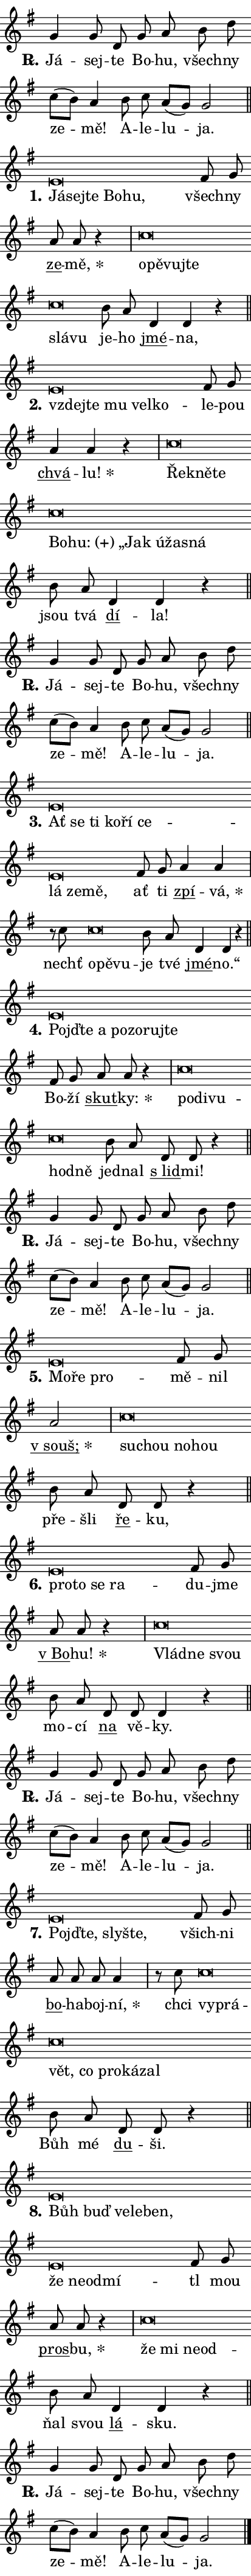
\version "2.22.1"
\header { tagline = "" }
\paper {
  indent = 0\cm
  top-margin = 0\cm
  right-margin = 0\cm
  bottom-margin = 0\cm
  left-margin = 0\cm
  paper-width = 7\cm
  page-breaking = #ly:one-page-breaking
  system-system-spacing.basic-distance = #11
  score-system-spacing.basic-distance = #11
  ragged-last = ##f
}


%% Author: Thomas Morley
%% https://lists.gnu.org/archive/html/lilypond-user/2020-05/msg00002.html
#(define (line-position grob)
"Returns position of @var[grob} in current system:
   @code{'start}, if at first time-step
   @code{'end}, if at last time-step
   @code{'middle} otherwise
"
  (let* ((col (ly:item-get-column grob))
         (ln (ly:grob-object col 'left-neighbor))
         (rn (ly:grob-object col 'right-neighbor))
         (col-to-check-left (if (ly:grob? ln) ln col))
         (col-to-check-right (if (ly:grob? rn) rn col))
         (break-dir-left
           (and
             (ly:grob-property col-to-check-left 'non-musical #f)
             (ly:item-break-dir col-to-check-left)))
         (break-dir-right
           (and
             (ly:grob-property col-to-check-right 'non-musical #f)
             (ly:item-break-dir col-to-check-right))))
        (cond ((eqv? 1 break-dir-left) 'start)
              ((eqv? -1 break-dir-right) 'end)
              (else 'middle))))

#(define (tranparent-at-line-position vctor)
  (lambda (grob)
  "Relying on @code{line-position} select the relevant enry from @var{vctor}.
Used to determine transparency,"
    (case (line-position grob)
      ((end) (not (vector-ref vctor 0)))
      ((middle) (not (vector-ref vctor 1)))
      ((start) (not (vector-ref vctor 2))))))

noteHeadBreakVisibility =
#(define-music-function (break-visibility)(vector?)
"Makes @code{NoteHead}s transparent relying on @var{break-visibility}"
#{
  \override NoteHead.transparent =
    #(tranparent-at-line-position break-visibility)
#})

#(define delete-ledgers-for-transparent-note-heads
  (lambda (grob)
    "Reads whether a @code{NoteHead} is transparent.
If so this @code{NoteHead} is removed from @code{'note-heads} from
@var{grob}, which is supposed to be @code{LedgerLineSpanner}.
As a result ledgers are not printed for this @code{NoteHead}"
    (let* ((nhds-array (ly:grob-object grob 'note-heads))
           (nhds-list
             (if (ly:grob-array? nhds-array)
                 (ly:grob-array->list nhds-array)
                 '()))
           ;; Relies on the transparent-property being done before
           ;; Staff.LedgerLineSpanner.after-line-breaking is executed.
           ;; This is fragile ...
           (to-keep
             (remove
               (lambda (nhd)
                 (ly:grob-property nhd 'transparent #f))
               nhds-list)))
      ;; TODO find a better method to iterate over grob-arrays, similiar
      ;; to filter/remove etc for lists
      ;; For now rebuilt from scratch
      (set! (ly:grob-object grob 'note-heads)  '())
      (for-each
        (lambda (nhd)
          (ly:pointer-group-interface::add-grob grob 'note-heads nhd))
        to-keep))))

hideNotes = {
  \noteHeadBreakVisibility #begin-of-line-visible
}
unHideNotes = {
  \noteHeadBreakVisibility #all-visible
}

% work-around for resetting accidentals
% https://lilypond.org/doc/v2.23/Documentation/notation/displaying-rhythms#unmetered-music
cadenzaMeasure = {
  \cadenzaOff
  \partial 1024 s1024
  \cadenzaOn
}

#(define-markup-command (accent layout props text) (markup?)
  "Underline accented syllable"
  (interpret-markup layout props
    #{\markup \override #'(offset . 4.3) \underline { #text }#}))

responsum = \markup \concat {
  "R" \hspace #-1.05 \path #0.1 #'((moveto 0 0.07) (lineto 0.9 0.8)) \hspace #0.05 "."
}

\layout {
    \context {
        \Staff
        \remove "Time_signature_engraver"
        \override LedgerLineSpanner.after-line-breaking = #delete-ledgers-for-transparent-note-heads
    }
    \context {
        \Voice {
            \override NoteHead.output-attributes = #'((class . "notehead"))
            \override Hairpin.height = #0.55
        }
    }
    \context {
        \Lyrics {
            \override StanzaNumber.output-attributes = #'((class . "stanzanumber"))
            \override LyricSpace.minimum-distance = #0.9
            \override LyricText.font-name = #"TeX Gyre Schola"
            \override LyricText.font-size = 1
            \override StanzaNumber.font-name = #"TeX Gyre Schola Bold"
            \override StanzaNumber.font-size = 1
        }
    }
}

% magnetic-lyrics.ily
%
%   written by
%     Jean Abou Samra <jean@abou-samra.fr>
%     Werner Lemberg <wl@gnu.org>
%
%   adapted by
%     Jiri Hon <jiri.hon@gmail.com>
%
% Version 2022-Apr-15

% https://www.mail-archive.com/lilypond-user@gnu.org/msg149350.html

#(define (Left_hyphen_pointer_engraver context)
   "Collect syllable-hyphen-syllable occurrences in lyrics and store
them in properties.  This engraver only looks to the left.  For
example, if the lyrics input is @code{foo -- bar}, it does the
following.

@itemize @bullet
@item
Set the @code{text} property of the @code{LyricHyphen} grob between
@q{foo} and @q{bar} to @code{foo}.

@item
Set the @code{left-hyphen} property of the @code{LyricText} grob with
text @q{foo} to the @code{LyricHyphen} grob between @q{foo} and
@q{bar}.
@end itemize

Use this auxiliary engraver in combination with the
@code{lyric-@/text::@/apply-@/magnetic-@/offset!} hook."
   (let ((hyphen #f)
         (text #f))
     (make-engraver
      (acknowledgers
       ((lyric-syllable-interface engraver grob source-engraver)
        (set! text grob)))
      (end-acknowledgers
       ((lyric-hyphen-interface engraver grob source-engraver)
        ;(when (not (grob::has-interface grob 'lyric-space-interface))
          (set! hyphen grob)));)
      ((stop-translation-timestep engraver)
       (when (and text hyphen)
         (ly:grob-set-object! text 'left-hyphen hyphen))
       (set! text #f)
       (set! hyphen #f)))))

#(define (lyric-text::apply-magnetic-offset! grob)
   "If the space between two syllables is less than the value in
property @code{LyricText@/.details@/.squash-threshold}, move the right
syllable to the left so that it gets concatenated with the left
syllable.

Use this function as a hook for
@code{LyricText@/.after-@/line-@/breaking} if the
@code{Left_@/hyphen_@/pointer_@/engraver} is active."
   (let ((hyphen (ly:grob-object grob 'left-hyphen #f)))
     (when hyphen
       (let ((left-text (ly:spanner-bound hyphen LEFT)))
         (when (grob::has-interface left-text 'lyric-syllable-interface)
           (let* ((common (ly:grob-common-refpoint grob left-text X))
                  (this-x-ext (ly:grob-extent grob common X))
                  (left-x-ext
                   (begin
                     ;; Trigger magnetism for left-text.
                     (ly:grob-property left-text 'after-line-breaking)
                     (ly:grob-extent left-text common X)))
                  ;; `delta` is the gap width between two syllables.
                  (delta (- (interval-start this-x-ext)
                            (interval-end left-x-ext)))
                  (details (ly:grob-property grob 'details))
                  (threshold (assoc-get 'squash-threshold details 0.2)))
             (when (< delta threshold)
               (let* (;; We have to manipulate the input text so that
                      ;; ligatures crossing syllable boundaries are not
                      ;; disabled.  For languages based on the Latin
                      ;; script this is essentially a beautification.
                      ;; However, for non-Western scripts it can be a
                      ;; necessity.
                      (lt (ly:grob-property left-text 'text))
                      (rt (ly:grob-property grob 'text))
                      (is-space (grob::has-interface hyphen 'lyric-space-interface))
                      (space (if is-space " " ""))
                      (space-markup (grob-interpret-markup grob " "))
                      (space-size (interval-length (ly:stencil-extent space-markup X)))
                      (extra-delta (if is-space space-size 0))
                      ;; Append new syllable.
                      (ltrt-space (if (and (string? lt) (string? rt))
                                (string-append lt space rt)
                                (make-concat-markup (list lt space rt))))
                      ;; Right-align `ltrt` to the right side.
                      (ltrt-space-markup (grob-interpret-markup
                               grob
                               (make-translate-markup
                                (cons (interval-length this-x-ext) 0)
                                (make-right-align-markup ltrt-space)))))
                 (begin
                   ;; Don't print `left-text`.
                   (ly:grob-set-property! left-text 'stencil #f)
                   ;; Set text and stencil (which holds all collected
                   ;; syllables so far) and shift it to the left.
                   (ly:grob-set-property! grob 'text ltrt-space)
                   (ly:grob-set-property! grob 'stencil ltrt-space-markup)
                   (ly:grob-translate-axis! grob (- (- delta extra-delta)) X))))))))))


#(define (lyric-hyphen::displace-bounds-first grob)
   ;; Make very sure this callback isn't triggered too early.
   (let ((left (ly:spanner-bound grob LEFT))
         (right (ly:spanner-bound grob RIGHT)))
     (ly:grob-property left 'after-line-breaking)
     (ly:grob-property right 'after-line-breaking)
     (ly:lyric-hyphen::print grob)))

squashThreshold = #0.4

\layout {
  \context {
    \Lyrics
    \consists #Left_hyphen_pointer_engraver
    \override LyricText.after-line-breaking =
      #lyric-text::apply-magnetic-offset!
    \override LyricHyphen.stencil = #lyric-hyphen::displace-bounds-first
    \override LyricText.details.squash-threshold = \squashThreshold
    \override LyricHyphen.minimum-distance = 0
    \override LyricHyphen.minimum-length = \squashThreshold
  }
}

squash = \override LyricText.details.squash-threshold = 9999
unSquash = \override LyricText.details.squash-threshold = \squashThreshold

left = \override LyricText.self-alignment-X = #LEFT
unLeft = \revert LyricText.self-alignment-X

starOffset = #(lambda (grob) 
                (let ((x_offset (ly:self-alignment-interface::aligned-on-x-parent grob)))
                  (if (= x_offset 0) 0 (+ x_offset 1.2))))

star = #(define-music-function (syllable)(string?)
"Append star separator at the end of a syllable"
#{
  \once \override LyricText.X-offset = #starOffset
  \lyricmode { \markup {
    #syllable
    \override #'((font-name . "TeX Gyre Schola Bold")) \hspace #0.2 \lower #0.65 \larger "*"
  } }
#})

starAccent = #(define-music-function (syllable)(string?)
"Append star separator at the end of a syllable and make accent"
#{
  \once \override LyricText.X-offset = #starOffset
  \lyricmode { \markup {
    \accent #syllable
    \override #'((font-name . "TeX Gyre Schola Bold")) \hspace #0.2 \lower #0.65 \larger "*"
  } }
#})

breath = #(define-music-function (syllable)(string?)
"Append breathing indicator at the end of a syllable"
#{
  \lyricmode { \markup { #syllable "+" } }
#})

optionalBreath = #(define-music-function (syllable)(string?)
"Append optional breathing indicator at the end of a syllable"
#{
  \lyricmode { \markup { #syllable "(+)" } }
#})


\score {
    <<
        \new Voice = "melody" { \cadenzaOn \key g \major \relative { g'4 g8 d g a \bar "" b d \bar "" c[( b)] a4 \bar "" b8 c a[( g)] g2 \cadenzaMeasure \bar "||" \break }
\relative { e'\breve*1/16 \hideNotes \breve*1/16 \bar "" \breve*1/16 \bar "" \breve*1/16 \breve*1/16 \bar "" \unHideNotes fis8 g \bar "" a8 a r4 \cadenzaMeasure \bar "|" c\breve*1/16 \hideNotes \breve*1/16 \bar "" \breve*1/16 \bar "" \breve*1/16 \bar "" \breve*1/16 \breve*1/16 \bar "" \unHideNotes b8 a \bar "" d,4 d r \cadenzaMeasure \bar "||" \break }
\relative { e'\breve*1/16 \hideNotes \breve*1/16 \bar "" \breve*1/16 \bar "" \breve*1/16 \breve*1/16 \bar "" \unHideNotes fis8 g \bar "" a4 a r \cadenzaMeasure \bar "|" c\breve*1/16 \hideNotes \breve*1/16 \bar "" \breve*1/16 \bar "" \breve*1/16 \bar "" \breve*1/16 \bar "" \breve*1/16 \bar "" \breve*1/16 \bar "" \breve*1/16 \breve*1/16 \bar "" \unHideNotes b8 a \bar "" d,4 d r \cadenzaMeasure \bar "||" \break }
\relative { g'4 g8 d g a \bar "" b d \bar "" c[( b)] a4 \bar "" b8 c a[( g)] g2 \cadenzaMeasure \bar "||" \break }
\relative { e'\breve*1/16 \hideNotes \breve*1/16 \bar "" \breve*1/16 \bar "" \breve*1/16 \bar "" \breve*1/16 \bar "" \breve*1/16 \bar "" \breve*1/16 \bar "" \breve*1/16 \breve*1/16 \bar "" \unHideNotes fis8 g \bar "" a4 a4 \cadenzaMeasure \bar "|" r8 c8 c\breve*1/16 \hideNotes \breve*1/16 \breve*1/16 \bar "" \unHideNotes b8 a \bar "" d,4 d r \cadenzaMeasure \bar "||" \break }
\relative { e'\breve*1/16 \hideNotes \breve*1/16 \bar "" \breve*1/16 \bar "" \breve*1/16 \bar "" \breve*1/16 \bar "" \breve*1/16 \breve*1/16 \bar "" \unHideNotes fis8 g \bar "" a8 a r4 \cadenzaMeasure \bar "|" c\breve*1/16 \hideNotes \breve*1/16 \bar "" \breve*1/16 \bar "" \breve*1/16 \breve*1/16 \bar "" \unHideNotes b8 a \bar "" d,8 d r4 \cadenzaMeasure \bar "||" \break }
\relative { g'4 g8 d g a \bar "" b d \bar "" c[( b)] a4 \bar "" b8 c a[( g)] g2 \cadenzaMeasure \bar "||" \break }
\relative { e'\breve*1/16 \hideNotes \breve*1/16 \breve*1/16 \bar "" \unHideNotes fis8 g \bar "" a2 \cadenzaMeasure \bar "|" c\breve*1/16 \hideNotes \breve*1/16 \bar "" \breve*1/16 \breve*1/16 \bar "" \unHideNotes b8 a \bar "" d,8 d r4 \cadenzaMeasure \bar "||" \break }
\relative { e'\breve*1/16 \hideNotes \breve*1/16 \bar "" \breve*1/16 \breve*1/16 \bar "" \unHideNotes fis8 g \bar "" a a r4 \cadenzaMeasure \bar "|" c\breve*1/16 \hideNotes \breve*1/16 \breve*1/16 \bar "" \unHideNotes b8 a \bar "" d, d d4 r \cadenzaMeasure \bar "||" \break }
\relative { g'4 g8 d g a \bar "" b d \bar "" c[( b)] a4 \bar "" b8 c a[( g)] g2 \cadenzaMeasure \bar "||" \break }
\relative { e'\breve*1/16 \hideNotes \breve*1/16 \bar "" \breve*1/16 \breve*1/16 \bar "" \unHideNotes fis8 g \bar "" a a a a4 \cadenzaMeasure \bar "|" r8 c8 c\breve*1/16 \hideNotes \breve*1/16 \bar "" \breve*1/16 \bar "" \breve*1/16 \bar "" \breve*1/16 \bar "" \breve*1/16 \breve*1/16 \bar "" \unHideNotes b8 a \bar "" d,8 d r4 \cadenzaMeasure \bar "||" \break }
\relative { e'\breve*1/16 \hideNotes \breve*1/16 \bar "" \breve*1/16 \bar "" \breve*1/16 \bar "" \breve*1/16 \bar "" \breve*1/16 \bar "" \breve*1/16 \bar "" \breve*1/16 \breve*1/16 \bar "" \unHideNotes fis8 g \bar "" a8 a r4 \cadenzaMeasure \bar "|" c\breve*1/16 \hideNotes \breve*1/16 \bar "" \breve*1/16 \breve*1/16 \bar "" \unHideNotes b8 a \bar "" d,4 d r \cadenzaMeasure \bar "||" \break }
\relative { g'4 g8 d g a \bar "" b d \bar "" c[( b)] a4 \bar "" b8 c a[( g)] g2 \cadenzaMeasure \bar "||" \break } \bar "|." }
        \new Lyrics \lyricsto "melody" { \lyricmode { \set stanza = \responsum
Já -- sej -- te Bo -- hu, všech -- ny ze -- mě! A -- le -- lu -- ja.
\set stanza = "1."
\left Já -- \squash sej -- te Bo -- hu, \unLeft \unSquash všech -- ny \markup \accent ze -- \star mě, \left o -- \squash pě -- vuj -- te slá -- vu \unLeft \unSquash je -- ho \markup \accent jmé -- na,
\set stanza = "2."
\left vzdej -- \squash te mu vel -- ko -- \unLeft \unSquash le -- pou \markup \accent chvá -- \star lu! \left Ře -- \squash kně -- te Bo -- \optionalBreath hu: „Jak ú -- ža -- sná \unLeft \unSquash jsou tvá \markup \accent dí -- la!
\set stanza = \responsum
Já -- sej -- te Bo -- hu, všech -- ny ze -- mě! A -- le -- lu -- ja.
\set stanza = "3."
\left Ať \squash se ti ko -- ří ce -- lá ze -- mě, \unLeft \unSquash ať ti \markup \accent zpí -- \star vá, nechť \left o -- \squash pě -- vu -- \unLeft \unSquash je tvé \markup \accent jmé -- no.“
\set stanza = "4."
\left Pojď -- \squash te a po -- zo -- ruj -- te \unLeft \unSquash Bo -- ží \markup \accent skut -- \star ky: \left po -- \squash di -- vu -- hod -- ně \unLeft \unSquash jed -- nal \markup \accent "s lid" -- mi!
\set stanza = \responsum
Já -- sej -- te Bo -- hu, všech -- ny ze -- mě! A -- le -- lu -- ja.
\set stanza = "5."
\left Mo -- \squash ře pro -- \unLeft \unSquash mě -- nil \starAccent "v souš;" \left su -- \squash chou no -- hou \unLeft \unSquash pře -- šli \markup \accent ře -- ku,
\set stanza = "6."
\left pro -- \squash to se ra -- \unLeft \unSquash du -- jme \markup \accent "v Bo" -- \star hu! \left Vlád -- \squash ne svou \unLeft \unSquash mo -- cí \markup \accent na vě -- ky.
\set stanza = \responsum
Já -- sej -- te Bo -- hu, všech -- ny ze -- mě! A -- le -- lu -- ja.
\set stanza = "7."
\left Pojď -- \squash te, sly -- šte, \unLeft \unSquash všich -- ni \markup \accent bo -- ha -- boj -- \star ní, chci \left vy -- \squash prá -- vět, co pro -- ká -- zal \unLeft \unSquash Bůh mé \markup \accent du -- ši.
\set stanza = "8."
\left Bůh \squash buď ve -- le -- ben, že ne -- od -- mí -- \unLeft \unSquash tl mou \markup \accent pros -- \star bu, \left že \squash mi ne -- od -- \unLeft \unSquash ňal svou \markup \accent lá -- sku.
\set stanza = \responsum
Já -- sej -- te Bo -- hu, všech -- ny ze -- mě! A -- le -- lu -- ja. } }
    >>
    \layout {}
}
